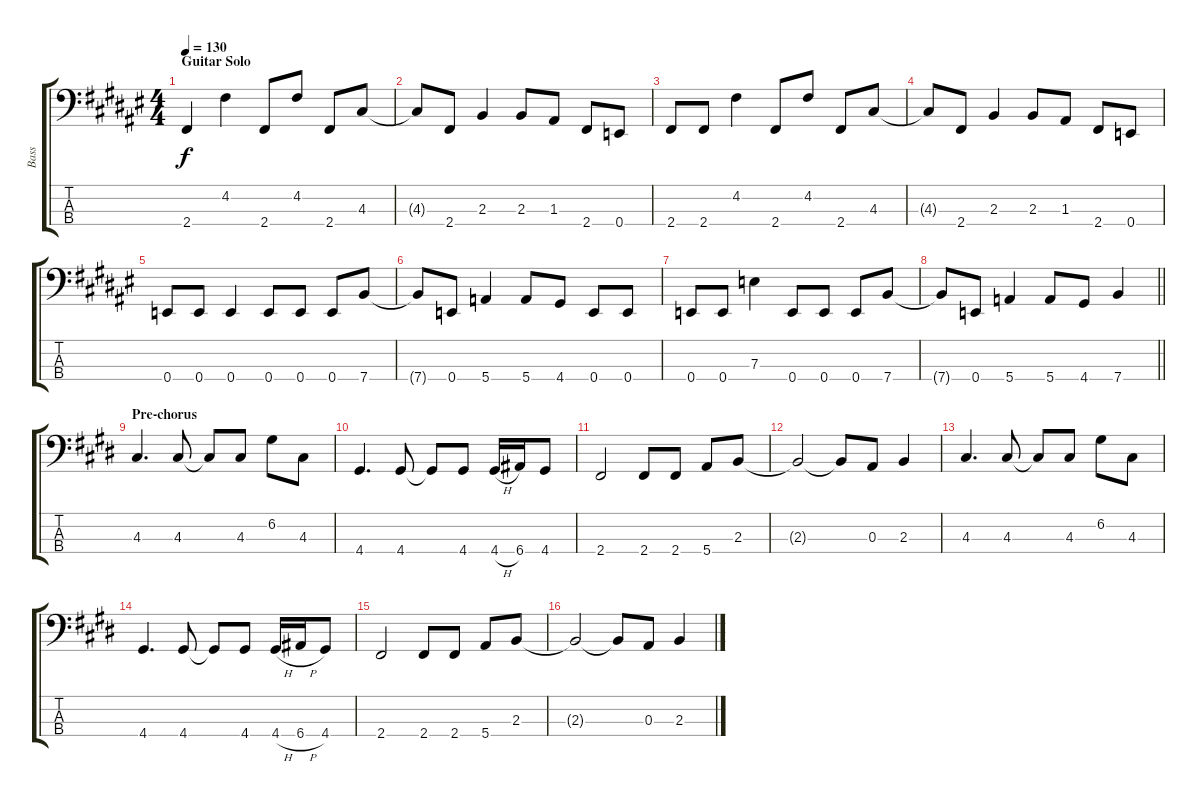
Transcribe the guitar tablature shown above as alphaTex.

\track ("Bass" "Bass") {instrument electricbassfinger}
\staff {score tabs}
\tuning (G2 D2 A1 E1) {hide}
\ts (4 4)
\section ("" "Guitar Solo")
\tempo 130
\clef f4
\ks f#
2.4.4{dy f} 4.2.4 2.4.8 4.2.8 2.4.8 4.3.8 |
\ks d#minor
4.3{t}.8 2.4.8 2.3.4 2.3.8 1.3.8 2.4.8 0.4.8 |
\ks f#
2.4.8 2.4.8 4.2.4 2.4.8 4.2.8 2.4.8 4.3.8 |
\ks d#minor
4.3{t}.8 2.4.8 2.3.4 2.3.8 1.3.8 2.4.8 0.4.8 |
\ks f#
0.4.8 0.4.8 0.4.4 0.4.8 0.4.8 0.4.8 7.4.8 |
\ks d#minor
7.4{t}.8 0.4.8 5.4.4 5.4.8 4.4.8 0.4.8 0.4.8 |
\ks f#
0.4.8 0.4.8 7.3.4 0.4.8 0.4.8 0.4.8 7.4.8 |
\barLineRight lightlight
\ks d#minor
7.4{t}.8 0.4.8 5.4.4 5.4.8 4.4.8 7.4.4 |
\section ("" "Pre-chorus")
\ks e
4.3.4{d} 4.3.8 4.3{t}.8 4.3.8 6.2.8 4.3.8 |
\ks c#minor
4.4.4{d} 4.4.8 4.4{t}.8 4.4.8 4.4{h}.16 6.4.16 4.4.8 |
\ks e
2.4.2 2.4.8 2.4.8 5.4.8 2.3.8 |
\ks c#minor
2.3{t}.2 2.3{t}.8 0.3.8 2.3.4 |
\ks e
4.3.4{d} 4.3.8 4.3{t}.8 4.3.8 6.2.8 4.3.8 |
\ks c#minor
4.4.4{d} 4.4.8 4.4{t}.8 4.4.8 4.4{h}.16 6.4{h}.16 4.4.8 |
\ks e
2.4.2 2.4.8 2.4.8 5.4.8 2.3.8 |
\ks c#minor
2.3{t}.2 2.3{t}.8 0.3.8 2.3.4
